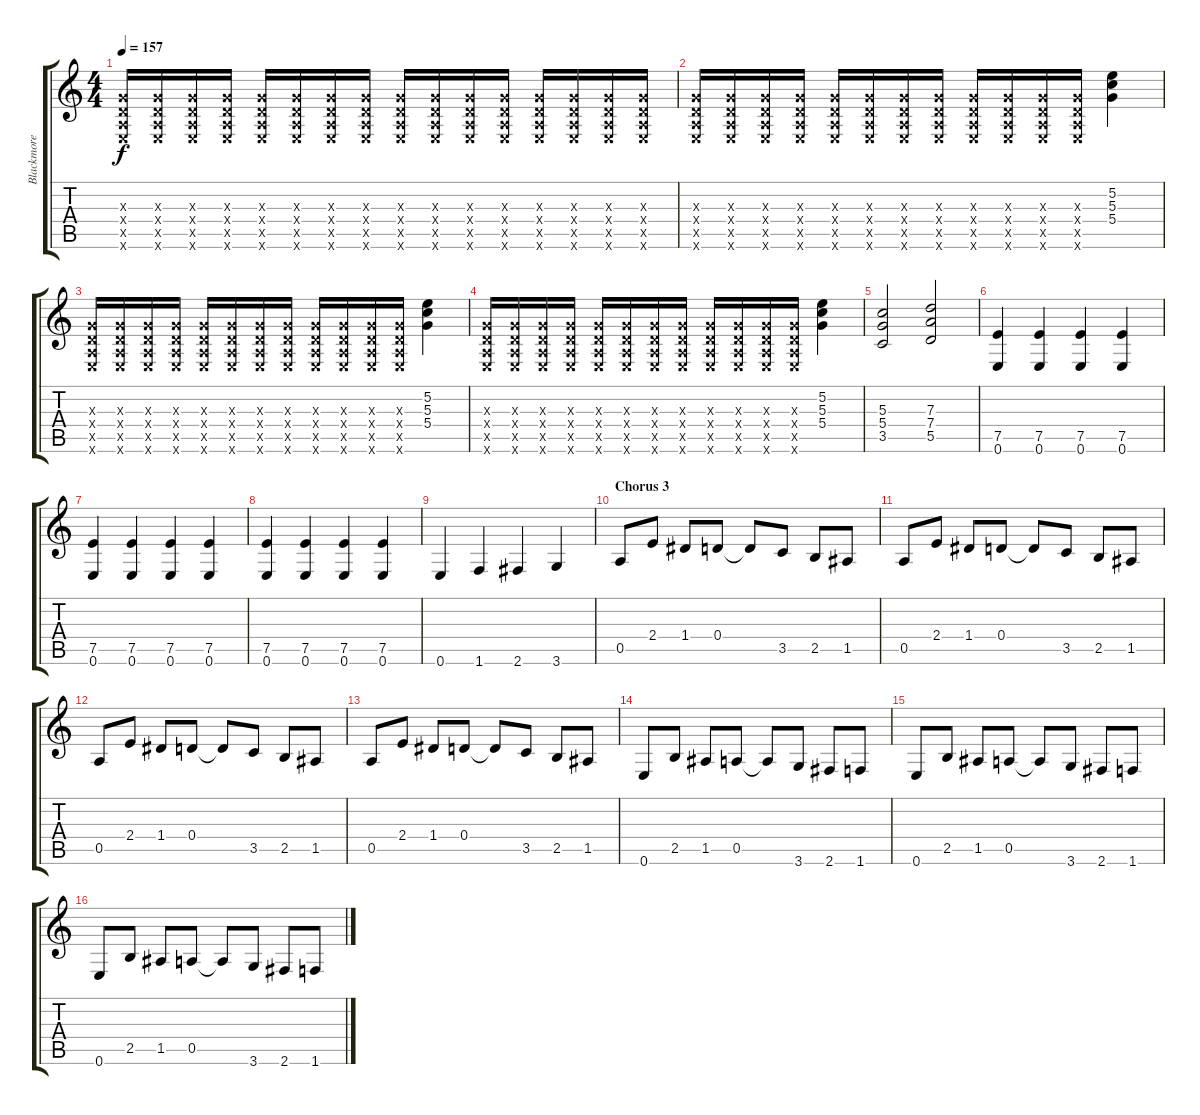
\track ("Blackmore" "Blackmore") {instrument overdrivenguitar}
\staff {score tabs}
\tuning (E4 B3 G3 D3 A2 E2) {hide}
\ts (4 4)
\tempo 157
\clef g2
\ks c
(0.3{x} 0.4{x} 0.5{x} 0.6{x}).16{dy f} (0.3{x} 0.4{x} 0.5{x} 0.6{x}).16 (0.3{x} 0.4{x} 0.5{x} 0.6{x}).16 (0.3{x} 0.4{x} 0.5{x} 0.6{x}).16 (0.3{x} 0.4{x} 0.5{x} 0.6{x}).16 (0.3{x} 0.4{x} 0.5{x} 0.6{x}).16 (0.3{x} 0.4{x} 0.5{x} 0.6{x}).16 (0.3{x} 0.4{x} 0.5{x} 0.6{x}).16 (0.3{x} 0.4{x} 0.5{x} 0.6{x}).16 (0.3{x} 0.4{x} 0.5{x} 0.6{x}).16 (0.3{x} 0.4{x} 0.5{x} 0.6{x}).16 (0.3{x} 0.4{x} 0.5{x} 0.6{x}).16 (0.3{x} 0.4{x} 0.5{x} 0.6{x}).16 (0.3{x} 0.4{x} 0.5{x} 0.6{x}).16 (0.3{x} 0.4{x} 0.5{x} 0.6{x}).16 (0.3{x} 0.4{x} 0.5{x} 0.6{x}).16 |
(0.3{x} 0.4{x} 0.5{x} 0.6{x}).16 (0.3{x} 0.4{x} 0.5{x} 0.6{x}).16 (0.3{x} 0.4{x} 0.5{x} 0.6{x}).16 (0.3{x} 0.4{x} 0.5{x} 0.6{x}).16 (0.3{x} 0.4{x} 0.5{x} 0.6{x}).16 (0.3{x} 0.4{x} 0.5{x} 0.6{x}).16 (0.3{x} 0.4{x} 0.5{x} 0.6{x}).16 (0.3{x} 0.4{x} 0.5{x} 0.6{x}).16 (0.3{x} 0.4{x} 0.5{x} 0.6{x}).16 (0.3{x} 0.4{x} 0.5{x} 0.6{x}).16 (0.3{x} 0.4{x} 0.5{x} 0.6{x}).16 (0.3{x} 0.4{x} 0.5{x} 0.6{x}).16 (5.2 5.3 5.4).4 |
(0.3{x} 0.4{x} 0.5{x} 0.6{x}).16 (0.3{x} 0.4{x} 0.5{x} 0.6{x}).16 (0.3{x} 0.4{x} 0.5{x} 0.6{x}).16 (0.3{x} 0.4{x} 0.5{x} 0.6{x}).16 (0.3{x} 0.4{x} 0.5{x} 0.6{x}).16 (0.3{x} 0.4{x} 0.5{x} 0.6{x}).16 (0.3{x} 0.4{x} 0.5{x} 0.6{x}).16 (0.3{x} 0.4{x} 0.5{x} 0.6{x}).16 (0.3{x} 0.4{x} 0.5{x} 0.6{x}).16 (0.3{x} 0.4{x} 0.5{x} 0.6{x}).16 (0.3{x} 0.4{x} 0.5{x} 0.6{x}).16 (0.3{x} 0.4{x} 0.5{x} 0.6{x}).16 (5.2 5.3 5.4).4 |
(0.3{x} 0.4{x} 0.5{x} 0.6{x}).16 (0.3{x} 0.4{x} 0.5{x} 0.6{x}).16 (0.3{x} 0.4{x} 0.5{x} 0.6{x}).16 (0.3{x} 0.4{x} 0.5{x} 0.6{x}).16 (0.3{x} 0.4{x} 0.5{x} 0.6{x}).16 (0.3{x} 0.4{x} 0.5{x} 0.6{x}).16 (0.3{x} 0.4{x} 0.5{x} 0.6{x}).16 (0.3{x} 0.4{x} 0.5{x} 0.6{x}).16 (0.3{x} 0.4{x} 0.5{x} 0.6{x}).16 (0.3{x} 0.4{x} 0.5{x} 0.6{x}).16 (0.3{x} 0.4{x} 0.5{x} 0.6{x}).16 (0.3{x} 0.4{x} 0.5{x} 0.6{x}).16 (5.2 5.3 5.4).4 |
(5.3 5.4 3.5).2 (7.3 7.4 5.5).2 |
(7.5 0.6).4 (7.5 0.6).4 (7.5 0.6).4 (7.5 0.6).4 |
(7.5 0.6).4 (7.5 0.6).4 (7.5 0.6).4 (7.5 0.6).4 |
(7.5 0.6).4 (7.5 0.6).4 (7.5 0.6).4 (7.5 0.6).4 |
0.6.4 1.6.4 2.6.4 3.6.4 |
\section ("" "Chorus 3")
0.5.8 2.4.8 1.4.8 0.4.8 0.4{t}.8 3.5.8 2.5.8 1.5.8 |
0.5.8 2.4.8 1.4.8 0.4.8 0.4{t}.8 3.5.8 2.5.8 1.5.8 |
0.5.8 2.4.8 1.4.8 0.4.8 0.4{t}.8 3.5.8 2.5.8 1.5.8 |
0.5.8 2.4.8 1.4.8 0.4.8 0.4{t}.8 3.5.8 2.5.8 1.5.8 |
0.6.8 2.5.8 1.5.8 0.5.8 0.5{t}.8 3.6.8 2.6.8 1.6.8 |
0.6.8 2.5.8 1.5.8 0.5.8 0.5{t}.8 3.6.8 2.6.8 1.6.8 |
0.6.8 2.5.8 1.5.8 0.5.8 0.5{t}.8 3.6.8 2.6.8 1.6.8
